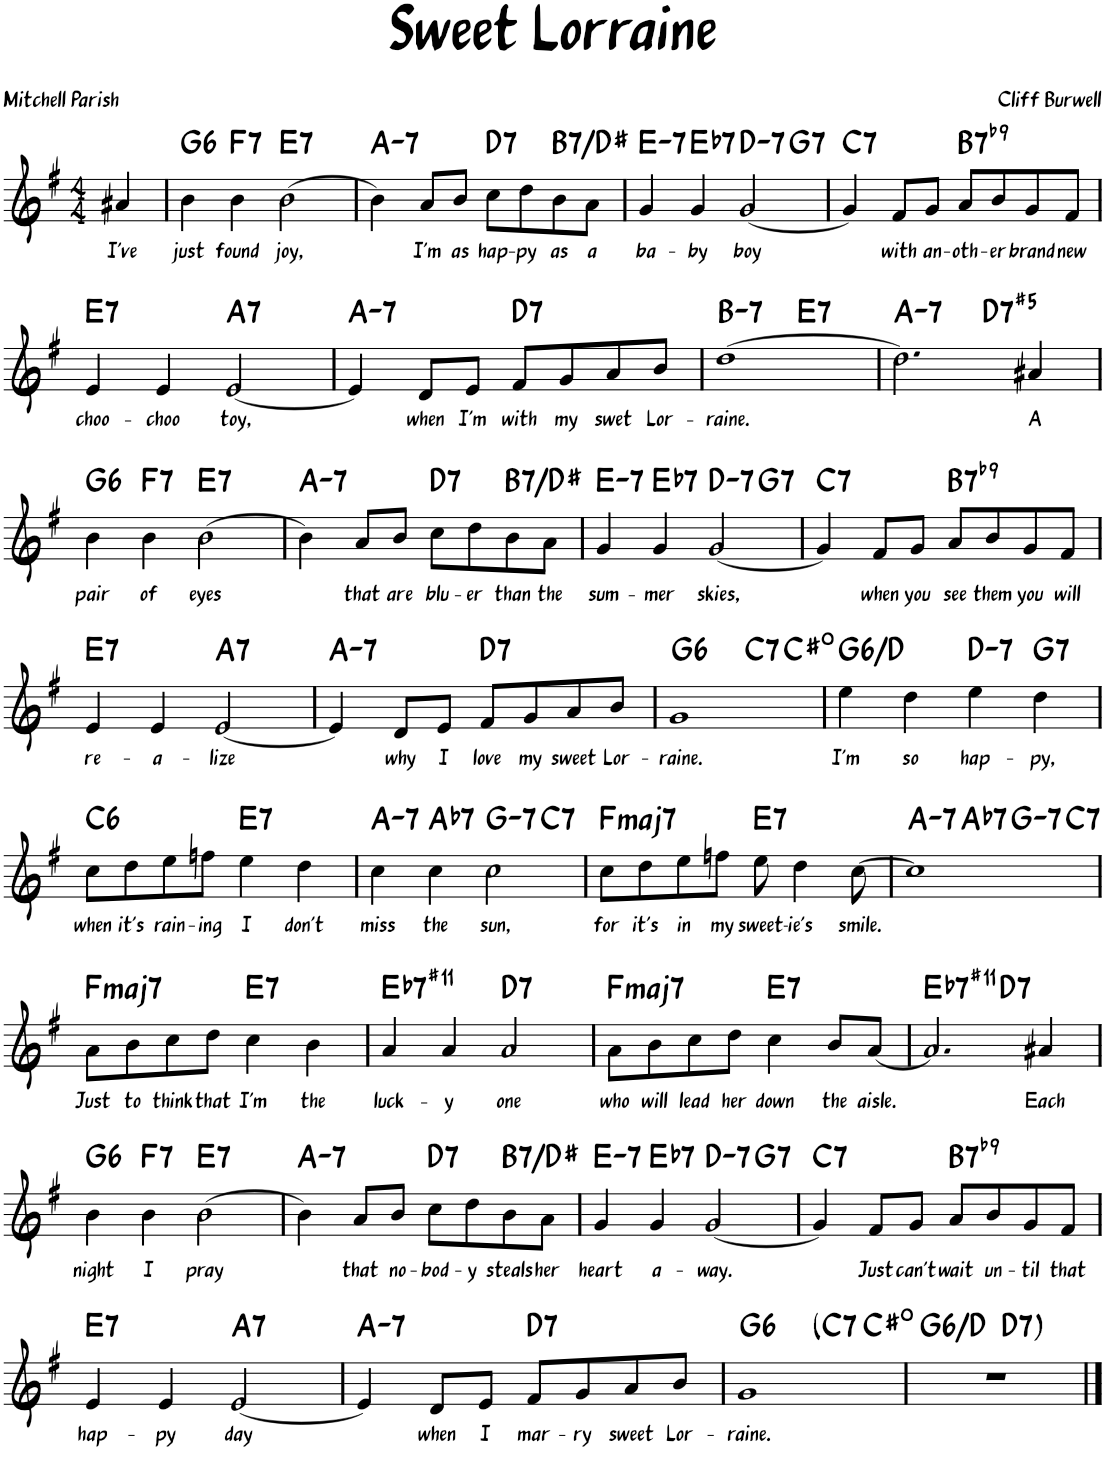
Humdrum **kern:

**kern	**text	**harte
*part1	*part1	*part1
*staff1	*staff1	*
*I"Piano	*	*
*I'Pno.	*	*
*clefG2	*	*
*k[f#]	*	*
*M4/4	*	*
=1	=1	=1
!	!LO:LY:b	!
4a#X/	I've	.
=2	=2	=2
!	!LO:LY:b	!LO:H:kt=6
4b\	just	G:maj6
!	!LO:LY:b	!LO:H:kt=7
4b\	found	F:7
!	!LO:LY:b	!LO:H:kt=7
[2b\	joy,	E:7
=3	=3	=3
!	!	!LO:H:kt=7
4b\]	.	A:min7
!	!LO:LY:b	!
8a/L	I'm	.
!	!LO:LY:b	!
8b/J	as	.
!	!LO:LY:b	!LO:H:kt=7
8cc\L	hap-	D:7
!	!LO:LY:b	!
8dd\	-py	.
!	!LO:LY:b	!LO:H:kt=7
8b\	as	B:7/3
!	!LO:LY:b	!
8a\J	a	.
=4	=4	=4
!	!LO:LY:b	!LO:H:kt=7
*^	*	*
4g/	2.ryy	ba-	E:min7
!	!	!LO:LY:b	!LO:H:kt=7
4g/	.	-by	Eb:7
!	!	!LO:LY:b	!LO:H:kt=7
[2g/	.	boy	D:min7
!	!	!	!LO:H:kt=7
.	4ryy	.	G:7
=5	=5	=5	=5
!	!	!	!LO:H:kt=7
*v	*v	*	*
4g/]	.	C:7
!	!LO:LY:b	!
8f#/L	with	.
!	!LO:LY:b	!
8g/J	an-	.
!	!LO:LY:b	!LO:H:kt=7
8a/L	-oth-	B:7(b9)
!	!LO:LY:b	!
8b/	-er	.
!	!LO:LY:b	!
8g/	brand	.
!	!LO:LY:b	!
8f#/J	new	.
!!LO:LB:g=z
=6	=6	=6
!	!LO:LY:b	!LO:H:kt=7
4e/	choo-	E:7
!	!LO:LY:b	!
4e/	-choo	.
!	!LO:LY:b	!LO:H:kt=7
[2e/	toy,	A:7
=7	=7	=7
!	!	!LO:H:kt=7
4e/]	.	A:min7
!	!LO:LY:b	!
8d/L	when	.
!	!LO:LY:b	!
8e/J	I'm	.
!	!LO:LY:b	!LO:H:kt=7
8f#/L	with	D:7
!	!LO:LY:b	!
8g/	my	.
!	!LO:LY:b	!
8a/	swet	.
!	!LO:LY:b	!
8b/J	Lor-	.
=8	=8	=8
!	!LO:LY:b	!LO:H:kt=7
*^	*	*
[1dd	2ryy	-raine.	B:min7
!	!	!	!LO:H:kt=7
.	2ryy	.	E:7
=9	=9	=9	=9
!	!	!	!LO:H:kt=7
2.dd\]	2ryy	.	A:min7
!	!	!	!LO:H:kt=7
.	2ryy	.	D:(3,#5,b7)
!	!	!LO:LY:b	!
4a#X/	.	A	.
!!LO:LB:g=z	!!
=10	=10	=10	=10
!	!	!LO:LY:b	!LO:H:kt=6
*v	*v	*	*
4b\	pair	G:maj6
!	!LO:LY:b	!LO:H:kt=7
4b\	of	F:7
!	!LO:LY:b	!LO:H:kt=7
[2b\	eyes	E:7
=11	=11	=11
!	!	!LO:H:kt=7
4b\]	.	A:min7
!	!LO:LY:b	!
8a/L	that	.
!	!LO:LY:b	!
8b/J	are	.
!	!LO:LY:b	!LO:H:kt=7
8cc\L	blu-	D:7
!	!LO:LY:b	!
8dd\	-er	.
!	!LO:LY:b	!LO:H:kt=7
8b\	than	B:7/3
!	!LO:LY:b	!
8a\J	the	.
=12	=12	=12
!	!LO:LY:b	!LO:H:kt=7
*^	*	*
4g/	2.ryy	sum-	E:min7
!	!	!LO:LY:b	!LO:H:kt=7
4g/	.	-mer	Eb:7
!	!	!LO:LY:b	!LO:H:kt=7
[2g/	.	skies,	D:min7
!	!	!	!LO:H:kt=7
.	4ryy	.	G:7
=13	=13	=13	=13
!	!	!	!LO:H:kt=7
*v	*v	*	*
4g/]	.	C:7
!	!LO:LY:b	!
8f#/L	when	.
!	!LO:LY:b	!
8g/J	you	.
!	!LO:LY:b	!LO:H:kt=7
8a/L	see	B:7(b9)
!	!LO:LY:b	!
8b/	them	.
!	!LO:LY:b	!
8g/	you	.
!	!LO:LY:b	!
8f#/J	will	.
!!LO:LB:g=z
=14	=14	=14
!	!LO:LY:b	!LO:H:kt=7
4e/	re-	E:7
!	!LO:LY:b	!
4e/	-a-	.
!	!LO:LY:b	!LO:H:kt=7
[2e/	-lize	A:7
=15	=15	=15
!	!	!LO:H:kt=7
4e/]	.	A:min7
!	!LO:LY:b	!
8d/L	why	.
!	!LO:LY:b	!
8e/J	I	.
!	!LO:LY:b	!LO:H:kt=7
8f#/L	love	D:7
!	!LO:LY:b	!
8g/	my	.
!	!LO:LY:b	!
8a/	sweet	.
!	!LO:LY:b	!
8b/J	Lor-	.
=16	=16	=16
!	!LO:LY:b	!LO:H:kt=6
*^	*	*
*	*^	*	*
1g	2ryy	2.ryy	-raine.	G:maj6
!	!	!	!	!LO:H:kt=7
.	2ryy	.	.	C:7
.	.	4ryy	.	C#:dim
=17	=17	=17	=17	=17
!	!	!	!LO:LY:b	!LO:H:kt=6
*v	*v	*v	*	*
4ee\	I'm	G:maj6/5
!	!LO:LY:b	!
4dd\	so	.
!	!LO:LY:b	!LO:H:kt=7
4ee\	hap-	D:min7
!	!LO:LY:b	!LO:H:kt=7
4dd\	-py,	G:7
!!LO:LB:g=z
=18	=18	=18
!	!LO:LY:b	!LO:H:kt=6
8cc\L	when	C:maj6
!	!LO:LY:b	!
8dd\	it's	.
!	!LO:LY:b	!
8ee\	rain-	.
!	!LO:LY:b	!
8ffn\J	-ing	.
!	!LO:LY:b	!LO:H:kt=7
4ee\	I	E:7
!	!LO:LY:b	!
4dd\	don't	.
=19	=19	=19
!	!LO:LY:b	!LO:H:kt=7
*^	*	*
4cc\	2.ryy	miss	A:min7
!	!	!LO:LY:b	!LO:H:kt=7
4cc\	.	the	Ab:7
!	!	!LO:LY:b	!LO:H:kt=7
2cc\	.	sun,	G:min7
!	!	!	!LO:H:kt=7
.	4ryy	.	C:7
=20	=20	=20	=20
!	!	!LO:LY:b	!LO:H:kt=maj7
*v	*v	*	*
8cc\L	for	F:maj7
!	!LO:LY:b	!
8dd\	it's	.
!	!LO:LY:b	!
8ee\	in	.
!	!LO:LY:b	!
8ffn\J	my	.
!	!LO:LY:b	!LO:H:kt=7
8ee\	sweet-	E:7
!	!LO:LY:b	!
4dd\	-ie's	.
!	!LO:LY:b	!
[8cc\	smile.	.
=21	=21	=21
!	!	!LO:H:kt=7
*^	*	*
*	*^	*	*
*	*	*^	*	*
1cc]	4ryy	2ryy	2.ryy	.	A:min7
!	!	!	!	!	!LO:H:kt=7
.	2.ryy	.	.	.	Ab:7
!	!	!	!	!	!LO:H:kt=7
.	.	2ryy	.	.	G:min7
!	!	!	!	!	!LO:H:kt=7
.	.	.	4ryy	.	C:7
!!LO:LB:g=z	!!	!!	!!
=22	=22	=22	=22	=22	=22
!	!	!	!	!LO:LY:b	!LO:H:kt=maj7
*v	*v	*v	*v	*	*
8a\L	Just	F:maj7
!	!LO:LY:b	!
8b\	to	.
!	!LO:LY:b	!
8cc\	think	.
!	!LO:LY:b	!
8dd\J	that	.
!	!LO:LY:b	!LO:H:kt=7
4cc\	I'm	E:7
!	!LO:LY:b	!
4b\	the	.
=23	=23	=23
!	!LO:LY:b	!LO:H:kt=7
4a/	luck-	Eb:7(#11)
!	!LO:LY:b	!
4a/	-y	.
!	!LO:LY:b	!LO:H:kt=7
2a/	one	D:7
=24	=24	=24
!	!LO:LY:b	!LO:H:kt=maj7
8a\L	who	F:maj7
!	!LO:LY:b	!
8b\	will	.
!	!LO:LY:b	!
8cc\	lead	.
!	!LO:LY:b	!
8dd\J	her	.
!	!LO:LY:b	!LO:H:kt=7
4cc\	down	E:7
!	!LO:LY:b	!
8b/L	the	.
!	!LO:LY:b	!
[8a/J	aisle.	.
=25	=25	=25
!	!	!LO:H:kt=7
*^	*	*
2.a/]	2ryy	.	Eb:7(#11)
!	!	!	!LO:H:kt=7
.	2ryy	.	D:7
!	!	!LO:LY:b	!
4a#X/	.	Each	.
!!LO:LB:g=z	!!
=26	=26	=26	=26
!	!	!LO:LY:b	!LO:H:kt=6
*v	*v	*	*
4b\	night	G:maj6
!	!LO:LY:b	!LO:H:kt=7
4b\	I	F:7
!	!LO:LY:b	!LO:H:kt=7
[2b\	pray	E:7
=27	=27	=27
!	!	!LO:H:kt=7
4b\]	.	A:min7
!	!LO:LY:b	!
8a/L	that	.
!	!LO:LY:b	!
8b/J	no-	.
!	!LO:LY:b	!LO:H:kt=7
8cc\L	-bod-	D:7
!	!LO:LY:b	!
8dd\	-y	.
!	!LO:LY:b	!LO:H:kt=7
8b\	steals	B:7/3
!	!LO:LY:b	!
8a\J	her	.
=28	=28	=28
!	!LO:LY:b	!LO:H:kt=7
*^	*	*
4g/	2.ryy	heart	E:min7
!	!	!LO:LY:b	!LO:H:kt=7
4g/	.	a-	Eb:7
!	!	!LO:LY:b	!LO:H:kt=7
[2g/	.	-way.	D:min7
!	!	!	!LO:H:kt=7
.	4ryy	.	G:7
=29	=29	=29	=29
!	!	!	!LO:H:kt=7
*v	*v	*	*
4g/]	.	C:7
!	!LO:LY:b	!
8f#/L	Just	.
!	!LO:LY:b	!
8g/J	can't	.
!	!LO:LY:b	!LO:H:kt=7
8a/L	wait	B:7(b9)
!	!LO:LY:b	!
8b/	un-	.
!	!LO:LY:b	!
8g/	-til	.
!	!LO:LY:b	!
8f#/J	that	.
!!LO:LB:g=z
=30	=30	=30
!	!LO:LY:b	!LO:H:kt=7
4e/	hap-	E:7
!	!LO:LY:b	!
4e/	-py	.
!	!LO:LY:b	!LO:H:kt=7
[2e/	day	A:7
=31	=31	=31
!	!	!LO:H:kt=7
4e/]	.	A:min7
!	!LO:LY:b	!
8d/L	when	.
!	!LO:LY:b	!
8e/J	I	.
!	!LO:LY:b	!LO:H:kt=7
8f#/L	mar-	D:7
!	!LO:LY:b	!
8g/	-ry	.
!	!LO:LY:b	!
8a/	sweet	.
!	!LO:LY:b	!
8b/J	Lor-	.
=32	=32	=32
!	!LO:LY:b	!LO:H:kt=6
*^	*	*
*	*^	*	*
1g	2ryy	2.ryy	-raine.	G:maj6
!	!	!	!	!LO:H:kt=7
.	2ryy	.	.	C:7
.	.	4ryy	.	C#:dim
=33	=33	=33	=33	=33
!	!	!	!	!LO:H:kt=6
*	*v	*v	*	*
1r	2ryy	.	G:maj6/5
!	!	!	!LO:H:kt=7
.	2ryy	.	D:7
*v	*v	*	*
==	==	==
*-	*-	*-
